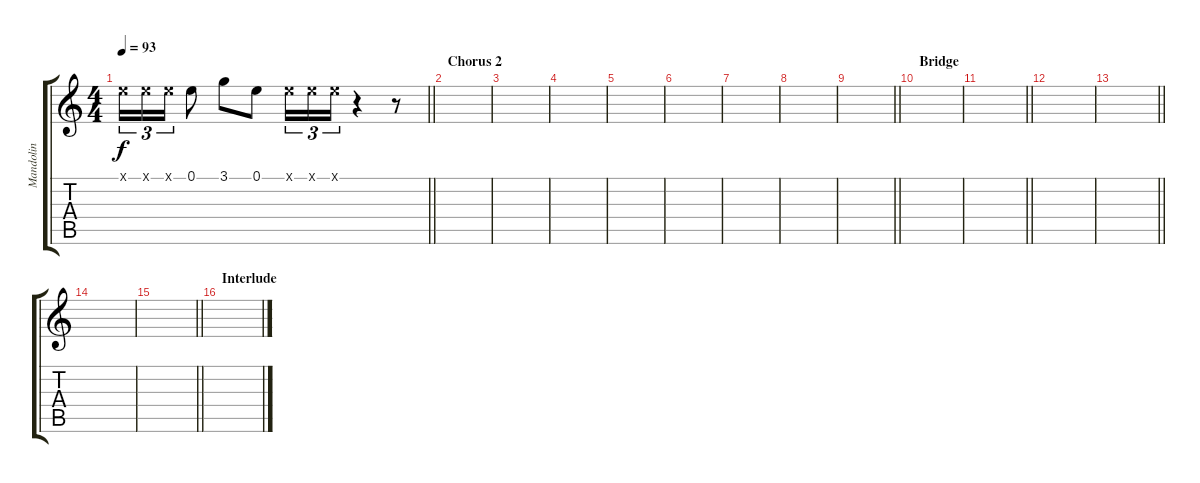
\track ("Mandolin" "Mandolin") {instrument acousticguitarnylon}
\staff {score tabs}
\tuning (E4 B3 G3 D3 A2 E2) {hide}
\ts (4 4)
\tempo 93
\clef g2
\barLineRight lightlight
\ks c
0.1{x}.16{tu (3 2) dy f} 0.1{x}.16{tu (3 2)} 0.1{x}.16{tu (3 2)} 0.1.8 3.1.8 0.1.8 0.1{x}.16{tu (3 2)} 0.1{x}.16{tu (3 2)} 0.1{x}.16{tu (3 2)} r.4 r.8 |
\section ("" "Chorus 2")
|
|
|
|
|
|
|
\barLineRight lightlight
|
\section ("" "Bridge")
|
\barLineRight lightlight
|
|
\barLineRight lightlight
|
|
\barLineRight lightlight
|
\section ("" "Interlude")
